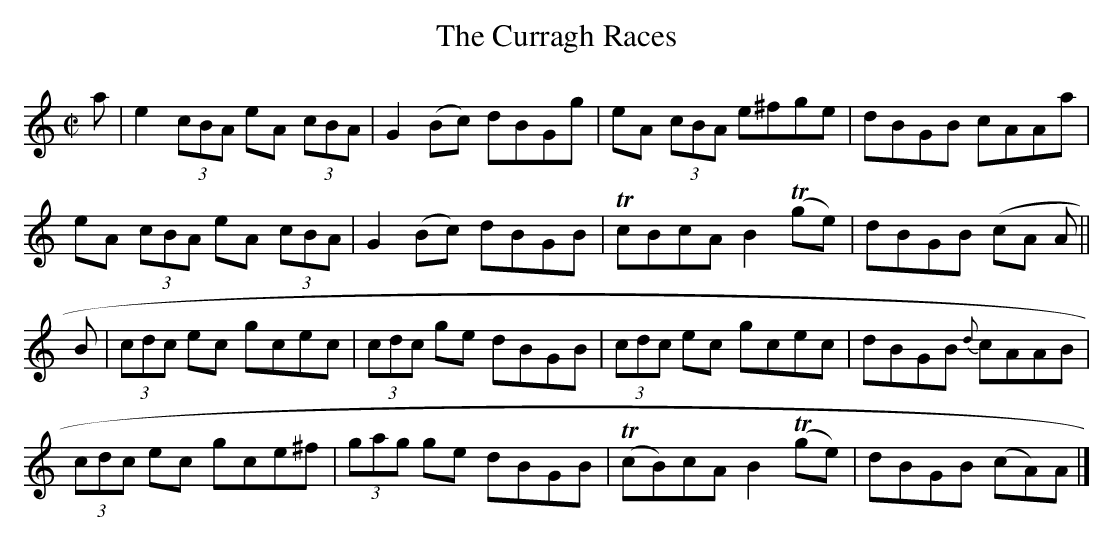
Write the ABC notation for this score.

X:1
T: The Curragh Races
M: C|
L: 1/8
K: Am
a|e2(3cBA eA (3cBA|G2(Bc) dBGg|eA (3cBA e^fge|dBGB cAAa|
eA (3cBA eA (3cBA|G2(Bc) dBGB|TcBcAB2T(ge)|dBGB (cA A||
B|(3cdc ec gcec|(3cdc ge dBGB|(3cdc ec gcec|dBGB {d}cAAB|
(3cdc ec gce^f|(3gag ge dBGB|T(cB)cAB2T(ge)|dBGB (cA)A|]
